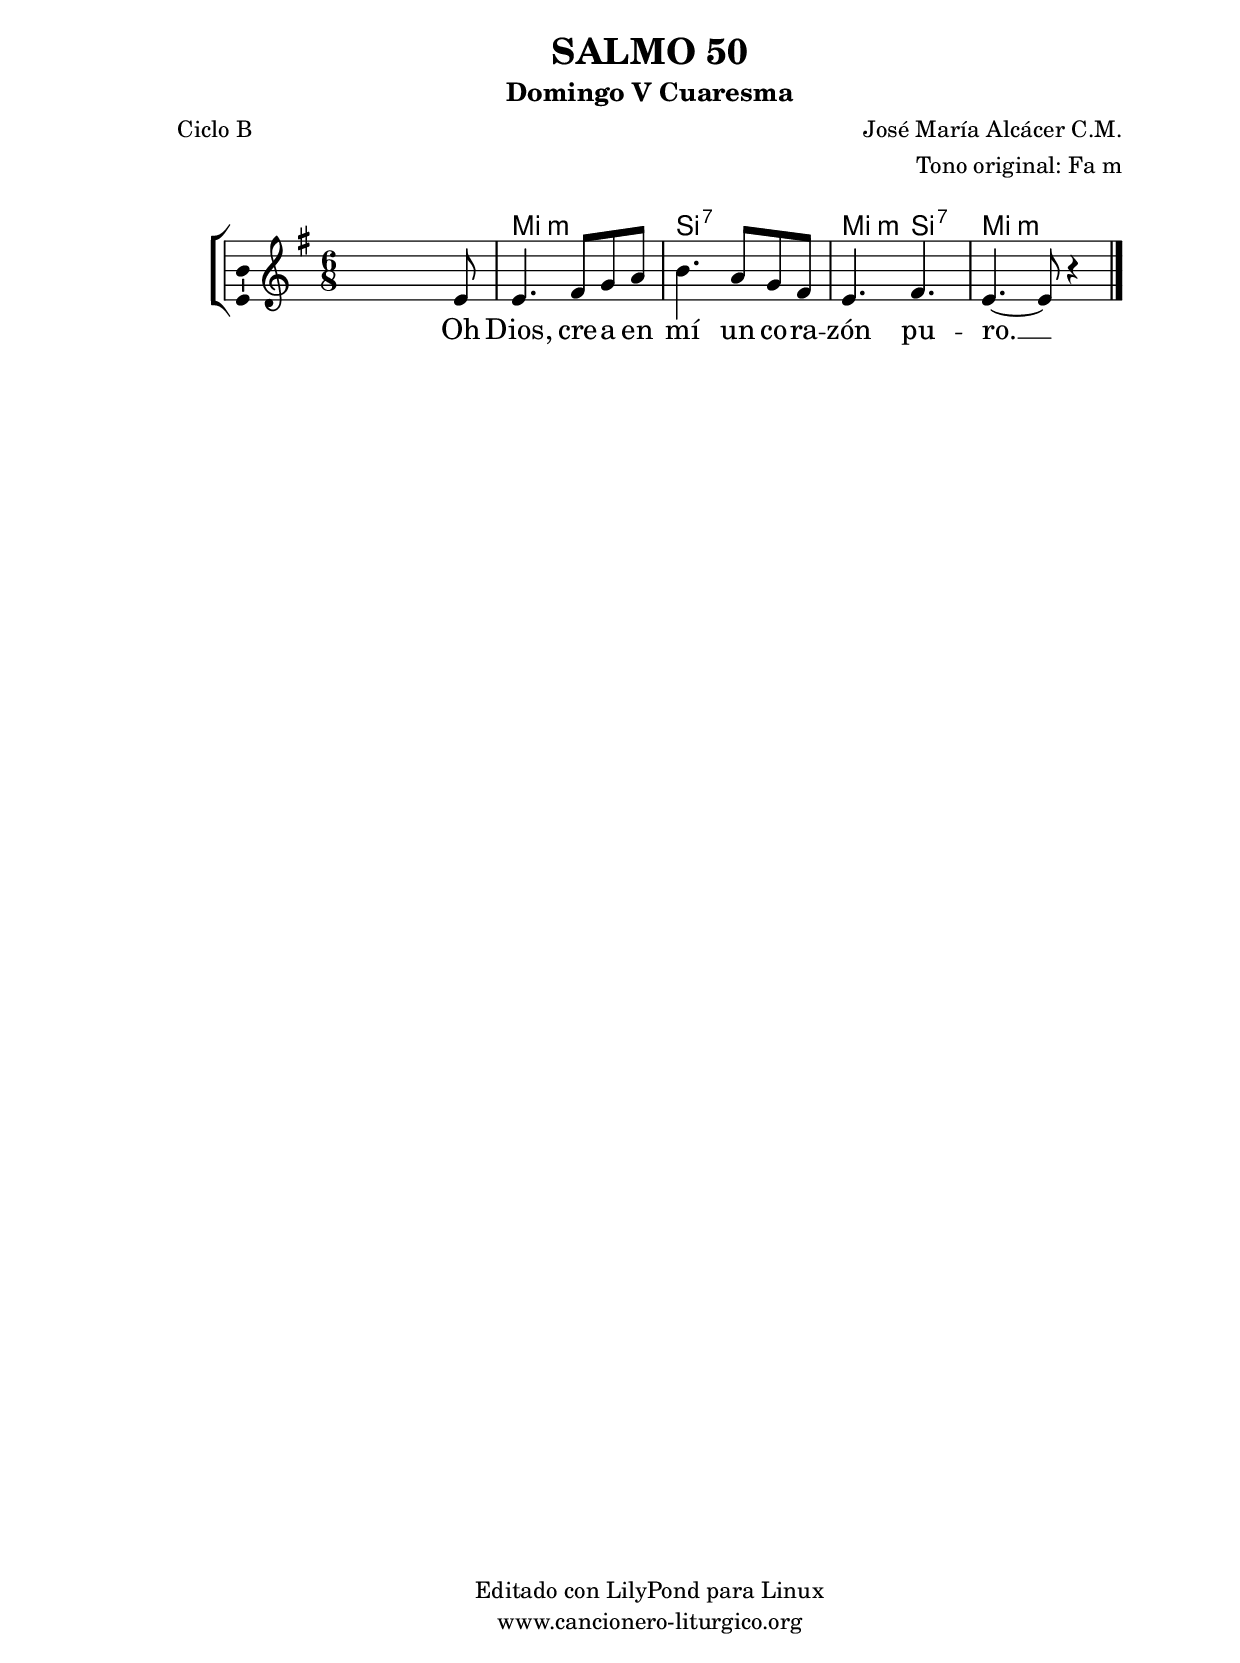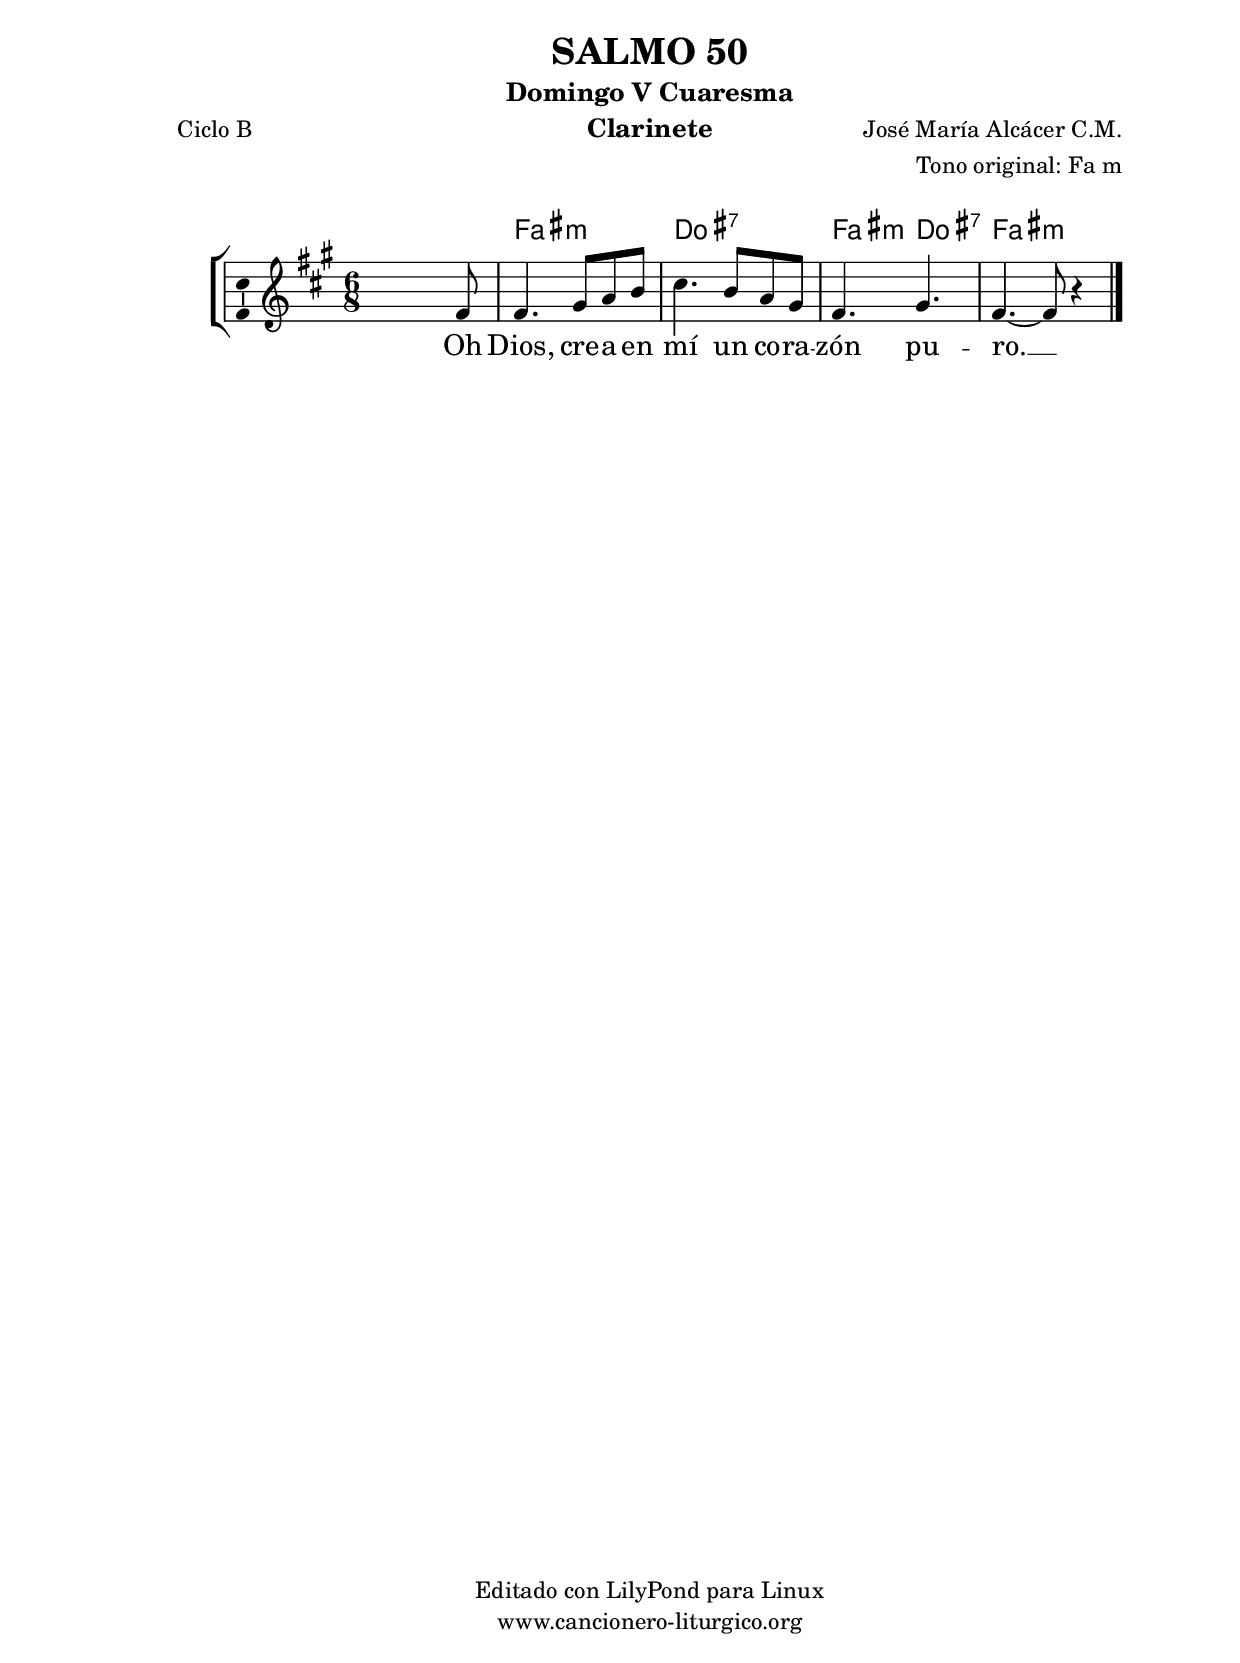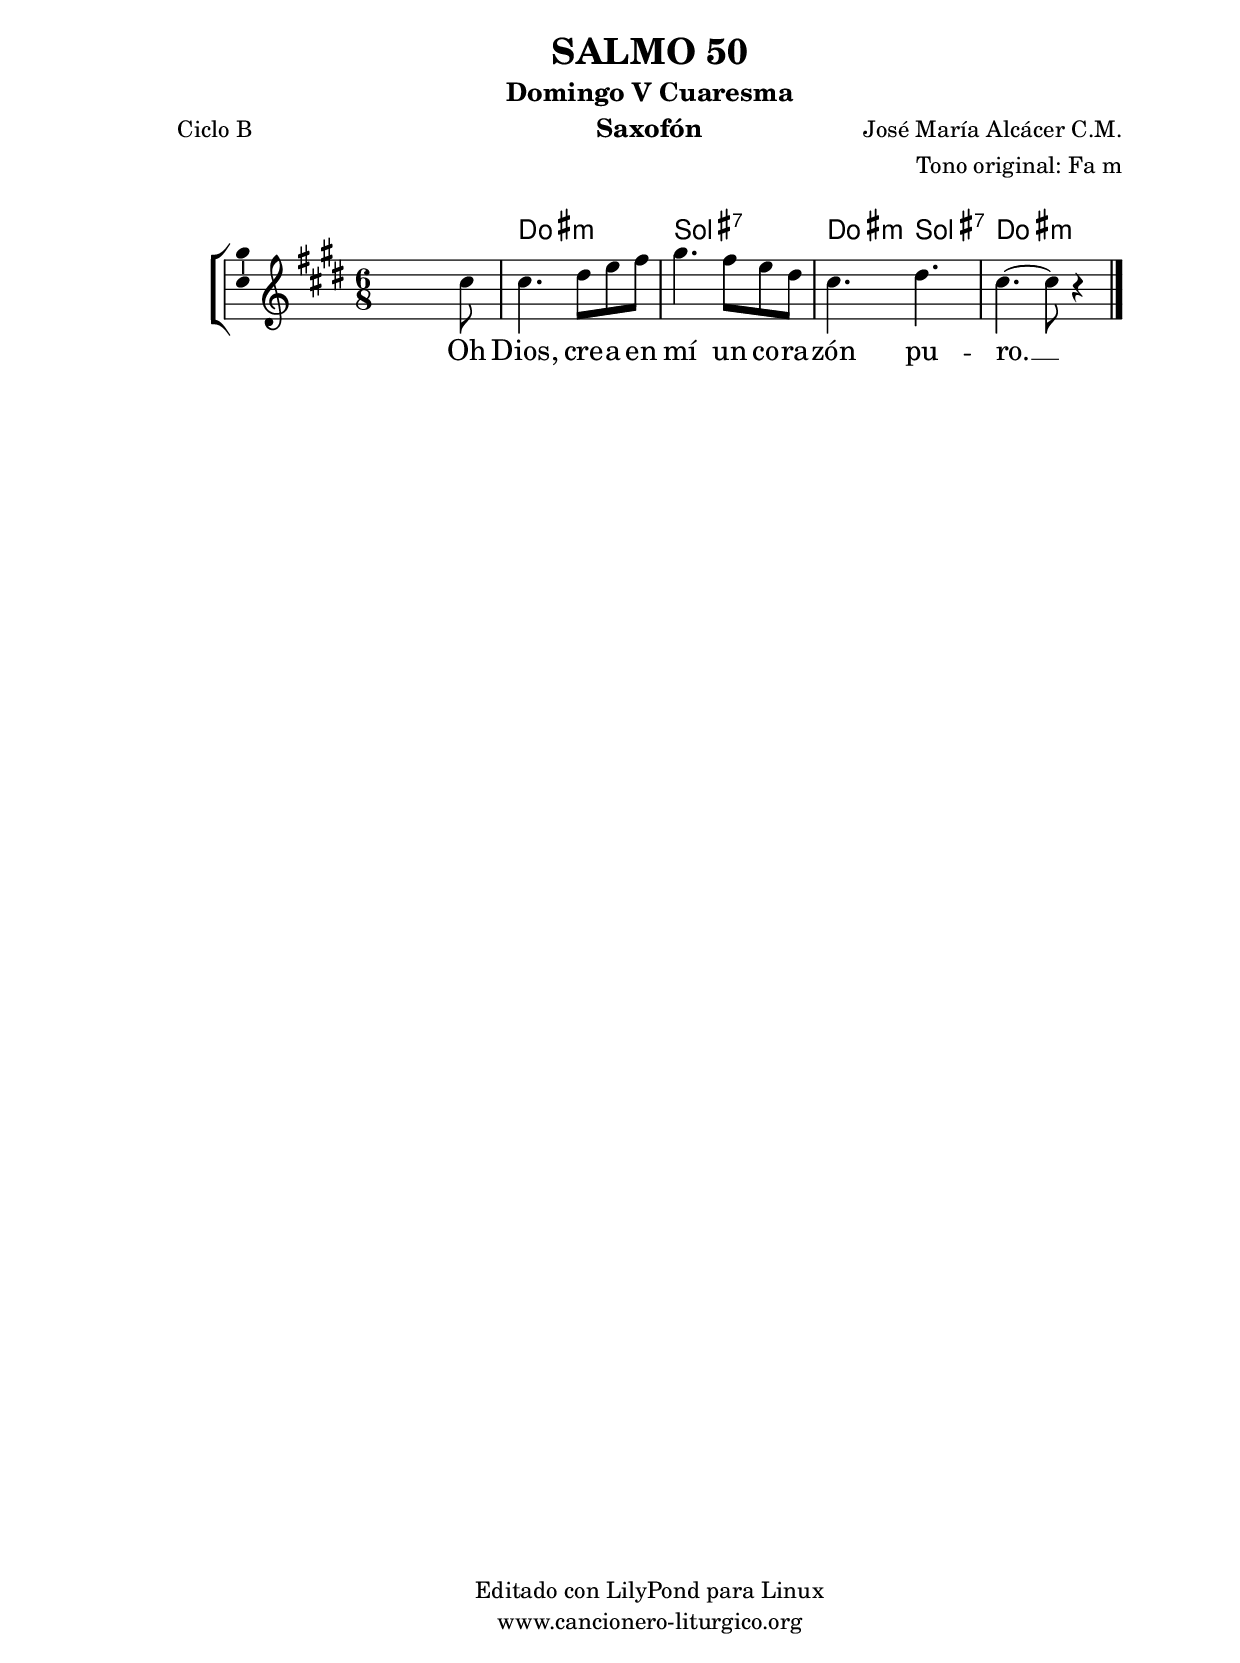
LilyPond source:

%
%para convertir .midi en .wav:
%timidity filename.midi -Ow -o finename.wav
%
%
%Para convertir de .wav a .mp3:
%lame -h -m j filename.wav
%
%
%para escuchar el midi:
%timidity nombrefichero.midi
%


%versión de lilypond para la que se ha escrito esta partitura:
\version "2.16.0"

	%Tamaño papel
	#(set-default-paper-size "a4")
	%Tamaño partitura
	#(set-global-staff-size 20)
	%No responde al pulsar sobre una nota
	#(ly:set-option 'point-and-click #f)

%parámetros del encabezamiento:
\header {
	title = "SALMO 50"
	subtitle = "Domingo V Cuaresma"
	composer = "José María Alcácer C.M."
	poet = "Ciclo B"
	meter = ""
	arranger = "Tono original: Fa m"
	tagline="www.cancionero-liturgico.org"
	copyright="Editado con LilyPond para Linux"
	tiempo = "Cuaresma"
	usos = "Salmo"
	letra = "Oh Dios, crea en mí un corazón puro."
	}

%parámetros asociados al papel:
\paper  {
	oddHeaderMarkup = \markup {\fill-line { \on-the-fly #not-first-page \fromproperty #'header:title \on-the-fly #not-first-page \fromproperty #'header:composer }}
	evenHeaderMarkup = \markup {\fill-line { \fromproperty #'header:composer \fromproperty #'header:title }}
	#(set-paper-size "a4")
	print-page-number = ##f
	first-page-number = 1
	print-first-page-number = ##f
%	head-separation = 3.0 \cm
	top-margin = 2.0 \cm
	bottom-margin = 0.5\cm
%%%	bottom-margin = -1.0\cm
	left-margin = 3.0 \cm
	line-width = 16.0 \cm 
	indent = 8\mm
	interscoreline = 2.\mm
	between-system-space = 15\mm
%	para que las partituras no llenen la hoja:
	ragged-bottom = ##t
%	idem para la última hoja:
	ragged-last-bottom = ##f
%	para que las partituras llenen el ancho del papel:
	ragged-last = ##f
	after-title-space = 2.5 \cm
%page-count=1
%system-count=8

	%Flexible Vertical Spacing
%	markup-markup-spacing =
%	#'((basic-distance . 15) (minimum-distance . 15) (padding . 3))
	markup-system-spacing =
	#'((basic-distance . 15) (minimum-distance . 15) (padding . 3))
	system-system-spacing =
	#'((basic-distance . 15) (minimum-distance . 15) (padding . 3))
	score-system-spacing =
	#'((basic-distance . 15) (minimum-distance . 15) (padding . 5))
%	top-system-spacing = % header
%	#'((basic-distance . 8) (minimum-distance . 0) (padding . 3))
%	top-markup-spacing =
%	#'((basic-distance . 20) (minimum-distance . 20) (padding . 3))
	last-bottom-spacing = % footer
	#'((basic-distance . 5) (minimum-distance . 5) (padding . 3))
%	score-markup-spacing =
%	#'((basic-distance . 16) (minimum-distance . 13) (padding . 3))

	}


%parámetros que afectan a toda la partitura:
global =  {
	%clave de sol (G):
	\clef G
	%armadura:
	\transpose f e
	\key f \minor
	\tempo 4.=60
	\set Score.tempoHideNote = ##t
	}


acordes = {
	\italianChords
	\chordmode {
	\transpose f e
{

s2.
f2.:m c:7 f4.:m c:7 f2.:m

	}
	}
}

melodia = 
	\transpose f e
{
	\relative c'{
	\time 6/8

s2 s8 f8
f4. g8 aes bes
c4. bes8 aes g
f4. g
f4.~f8 r4

	\bar "|."
	}
	}


texto = \lyricmode {
Oh Dios, cre -- a en mí un co -- ra -- zón pu -- ro. __
	}


acordesStaff = \context ChordNames = acordesStaff <<
	\set chordChanges = ##t
	\acordes
	>>


vozStaff = \context Voice = vozStaff
\with {\consists "Ambitus_engraver"}
<<
%	\set Staff.instrumentName = ""
%	\set Staff.shortInstrumentName = ""
%	\set Staff.midiInstrument = #"clarinet"
%	\set Staff.midiInstrument = #"cello"
%	\set Staff.midiInstrument = #"flute"
	\set Staff.midiInstrument = #"electric guitar (jazz)"
%	\set Staff.midiInstrument = #"english horn"
%	\set Staff.midiInstrument = #"violin"
%	\set Staff.midiInstrument = #"glockenspiel"
	\set Staff.midiMinimumVolume = #0.7
	\set Staff.midiMaximumVolume = #0.9
	\global
	\melodia
	>>


textoStaff = \context Lyrics = textoStaff <<
	\lyricsto vozStaff \texto
	>>

\book {
	\score {
		\context ChoirStaff {
			\override StaffGroup.SystemStartBracket #'collapse-height = #1
			\override Score.SystemStartBar #'collapse-height = #1
			<<
			\acordesStaff
			\vozStaff
			\textoStaff
			>>
			}
		\layout {
	    		\context {
				\Lyrics
				\override LyricText #'font-size = #2
				}
	   		 \context {
				\Score
				%fontSize = #3
				\override StaffSymbol #'staff-space = #(magstep +3)
				%\override Beam #'thickness = #0.55
				%\override SpacingSpanner #'spacing-increment = #1.0
				%\override Slur #'height-limit = #1.5
				}
			}
		}
	\score {
		\unfoldRepeats
		\context ChoirStaff {
			<<
			\acordesStaff
			\vozStaff
			>>
			}
		\midi {
	  		\context {
	  			\Score
				tempoWholesPerMinute = #(ly:make-moment 70 4)
				}
			}
		}
	}

%Partitura para clarinete
#(define output-suffix "C")
\book {
	\header{
		instrument = "Clarinete"
		}
	\score {
		\context ChoirStaff {
			\override StaffGroup.SystemStartBracket #'collapse-height = #1
			\override Score.SystemStartBar #'collapse-height = #1
\transpose c d
			<<
			\acordesStaff
			\vozStaff
			\textoStaff
			>>
			}
		\layout {
	    		\context {
				\Lyrics
				\override LyricText #'font-size = #2
				}
	   		 \context {
				\Score
				%fontSize = #3
				\override StaffSymbol #'staff-space = #(magstep +3)
				%\override Beam #'thickness = #0.55
				%\override SpacingSpanner #'spacing-increment = #1.0
				%\override Slur #'height-limit = #1.5
				}
			}
		}
	}

%Partitura para saxofón
#(define output-suffix "S")
\book {
	\header{
		instrument = "Saxofón"
		}
	\score {
		\context ChoirStaff {
			\override StaffGroup.SystemStartBracket #'collapse-height = #1
			\override Score.SystemStartBar #'collapse-height = #1
\transpose c a
			<<
			\acordesStaff
			\vozStaff
			\textoStaff
			>>
			}
		\layout {
	    		\context {
				\Lyrics
				\override LyricText #'font-size = #2
				}
	   		 \context {
				\Score
				%fontSize = #3
				\override StaffSymbol #'staff-space = #(magstep +3)
				%\override Beam #'thickness = #0.55
				%\override SpacingSpanner #'spacing-increment = #1.0
				%\override Slur #'height-limit = #1.5
				}
			}
		}
	}

